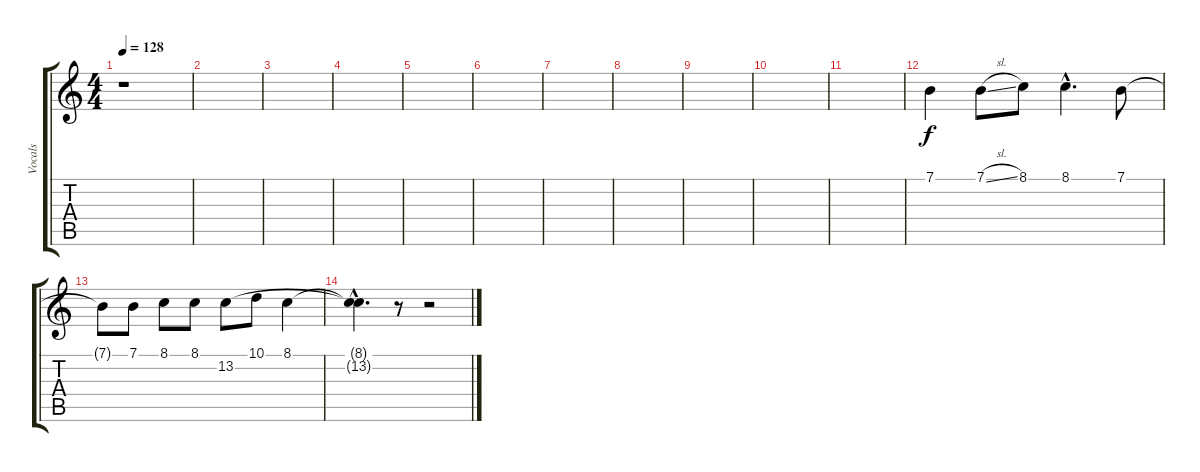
\track ("Vocals" "Vocals") {instrument flute}
\staff {score tabs}
\tuning (E4 B3 G3 D3 A2 E2) {hide}
\ts (4 4)
\tempo 128
\clef g2
\ks c
r.1{dy f} |
|
|
|
|
|
|
|
|
|
|
7.1.4 7.1{sl}.8 8.1.8 8.1{hac}.4{d} 7.1.8 |
7.1{t}.8 7.1.8 8.1.8 8.1.8 13.2.8 10.1.8 8.1.4 |
(8.1{hac t} 13.2{hac t}).4{d} r.8 r.2
